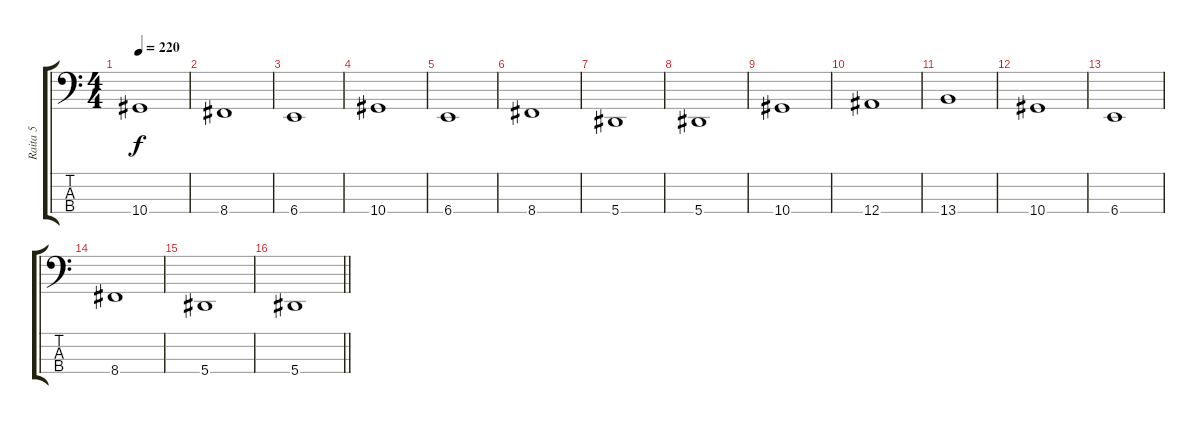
\track ("Raita 5" "Raita 5") {instrument slapbass1}
\staff {score tabs}
\tuning (Eb2 Bb1 F1 Bb0) {hide}
\ts (4 4)
\section ("" "")
\tempo 220
\clef f4
\ks c
10.4.1{dy f} |
8.4.1 |
6.4.1 |
10.4.1 |
6.4.1 |
8.4.1 |
5.4.1 |
5.4.1 |
10.4.1 |
12.4.1 |
13.4.1 |
10.4.1 |
6.4.1 |
8.4.1 |
5.4.1 |
\barLineRight lightlight
5.4.1
